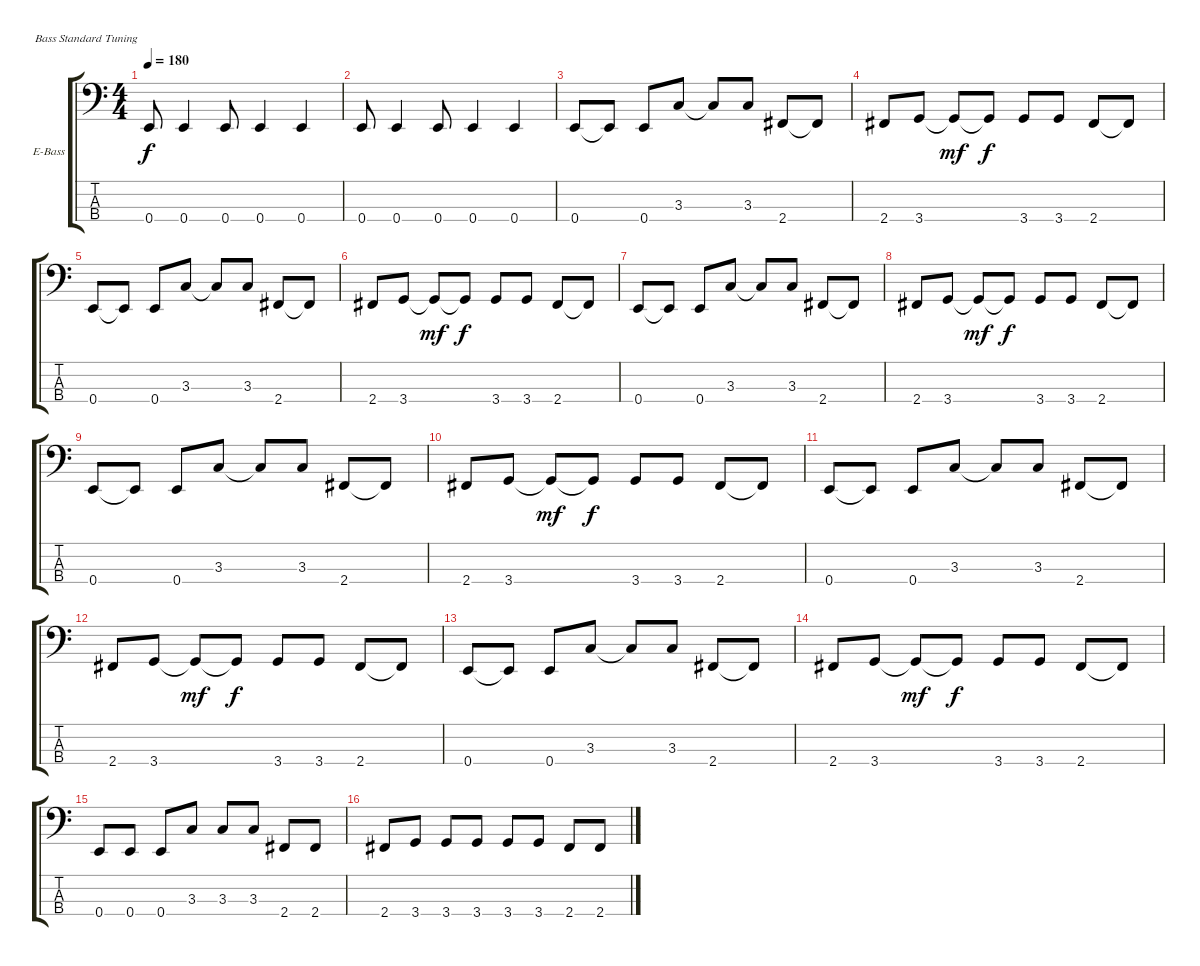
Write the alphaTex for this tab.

\defaultSystemsLayout 4
\bracketExtendMode groupsimilarinstruments
\firstSystemTrackNameOrientation horizontal
\otherSystemsTrackNameOrientation horizontal
\track ("Басс Гитара" "E-Bass") {instrument electricbassfinger}
\staff {score tabs}
\tuning (G2 D2 A1 E1)
\ts (4 4)
\tempo 180
\clef f4
\scale
0.333333
\ks c
0.4.8{dy f} 0.4.4 0.4.8 0.4.4 0.4.4 |
\scale
0.333333 0.4.8 0.4.4 0.4.8 0.4.4 0.4.4 |
\scale
0.333333 0.4.8 0.4{t}.8 0.4.8 3.3.8 3.3{t}.8 3.3.8 2.4.8 2.4{t}.8 |
\scale
0.333333 2.4.8 3.4.8 3.4{t}.8{dy mf} 3.4{t}.8{dy f} 3.4.8 3.4.8 2.4.8 2.4{t}.8 |
\scale
0.333333 0.4.8 0.4{t}.8 0.4.8 3.3.8 3.3{t}.8 3.3.8 2.4.8 2.4{t}.8 |
\scale
0.333333 2.4.8 3.4.8 3.4{t}.8{dy mf} 3.4{t}.8{dy f} 3.4.8 3.4.8 2.4.8 2.4{t}.8 |
\scale
0.333333 0.4.8 0.4{t}.8 0.4.8 3.3.8 3.3{t}.8 3.3.8 2.4.8 2.4{t}.8 |
\scale
0.333333 2.4.8 3.4.8 3.4{t}.8{dy mf} 3.4{t}.8{dy f} 3.4.8 3.4.8 2.4.8 2.4{t}.8 |
\scale
0.333333 0.4.8 0.4{t}.8 0.4.8 3.3.8 3.3{t}.8 3.3.8 2.4.8 2.4{t}.8 |
\scale
0.333333 2.4.8 3.4.8 3.4{t}.8{dy mf} 3.4{t}.8{dy f} 3.4.8 3.4.8 2.4.8 2.4{t}.8 |
\scale
0.333333 0.4.8 0.4{t}.8 0.4.8 3.3.8 3.3{t}.8 3.3.8 2.4.8 2.4{t}.8 |
\scale
0.333333 2.4.8 3.4.8 3.4{t}.8{dy mf} 3.4{t}.8{dy f} 3.4.8 3.4.8 2.4.8 2.4{t}.8 |
\scale
0.333333 0.4.8 0.4{t}.8 0.4.8 3.3.8 3.3{t}.8 3.3.8 2.4.8 2.4{t}.8 |
\scale
0.333333 2.4.8 3.4.8 3.4{t}.8{dy mf} 3.4{t}.8{dy f} 3.4.8 3.4.8 2.4.8 2.4{t}.8 |
\scale
0.333333 0.4.8 0.4.8 0.4.8 3.3.8 3.3.8 3.3.8 2.4.8 2.4.8 |
\scale
0.333333 2.4.8 3.4.8 3.4.8 3.4.8 3.4.8 3.4.8 2.4.8 2.4.8
